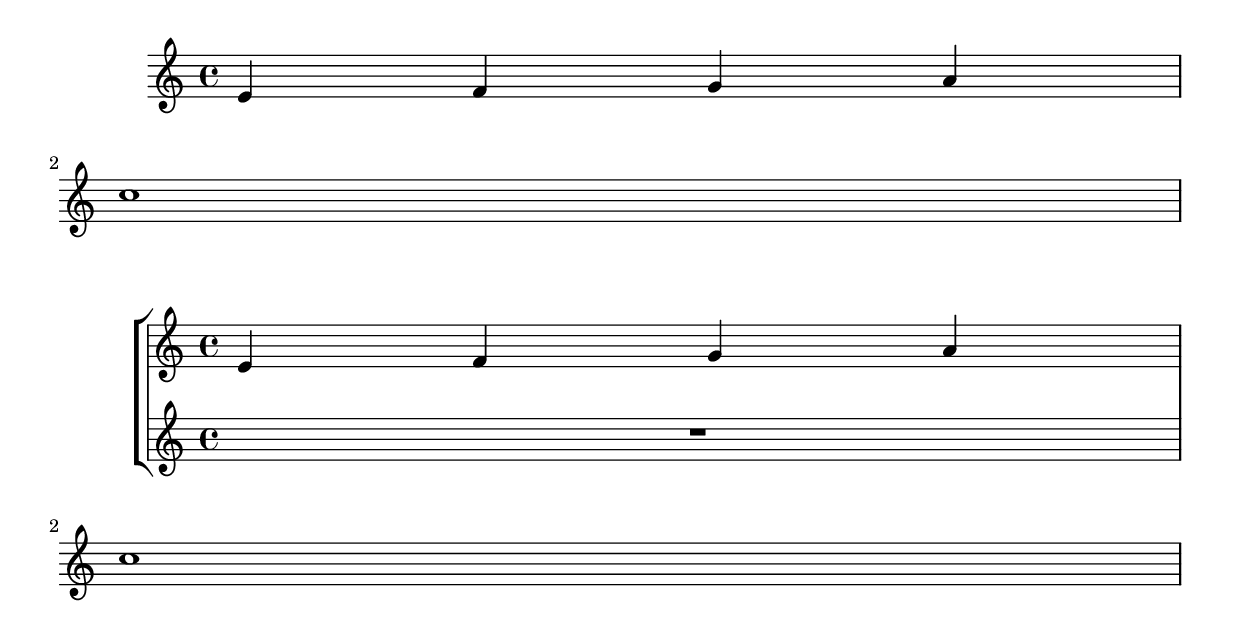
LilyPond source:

%% DO NOT EDIT this file manually; it is automatically
%% generated from LSR http://lsr.dsi.unimi.it
%% Make any changes in LSR itself, or in Documentation/snippets/new/ ,
%% and then run scripts/auxiliar/makelsr.py
%%
%% This file is in the public domain.
\version "2.17.11"

\header {
  lsrtags = "breaks, staff-notation, tweaks-and-overrides"

  texidoc = "
The first empty staff can also be removed from the score by setting the
@code{VerticalAxisGroup} property @code{remove-first}. This can be done
globally inside the @code{\\layout} block, or locally inside the
specific staff that should be removed.  In the latter case, you have to
specify the context (@code{Staff} applies only to the current staff) in
front of the property.

The lower staff of the second staff group is not removed, because the
setting applies only to the specific staff inside of which it is
written.

"
  doctitle = "Removing the first empty line"
} % begin verbatim


\layout {
  \context {
    \Staff \RemoveEmptyStaves
    % To use the setting globally, uncomment the following line:
    % \override VerticalAxisGroup.remove-first = ##t
  }
}
\new StaffGroup <<
  \new Staff \relative c' {
    e4 f g a \break
    c1
  }
  \new Staff {
    % To use the setting globally, comment this line,
    % uncomment the line in the \layout block above
    \override Staff.VerticalAxisGroup.remove-first = ##t
    R1 \break
    R
  }
>>
\new StaffGroup <<
  \new Staff \relative c' {
    e4 f g a \break
    c1
  }
  \new Staff {
    R1 \break
    R
  }
>>
